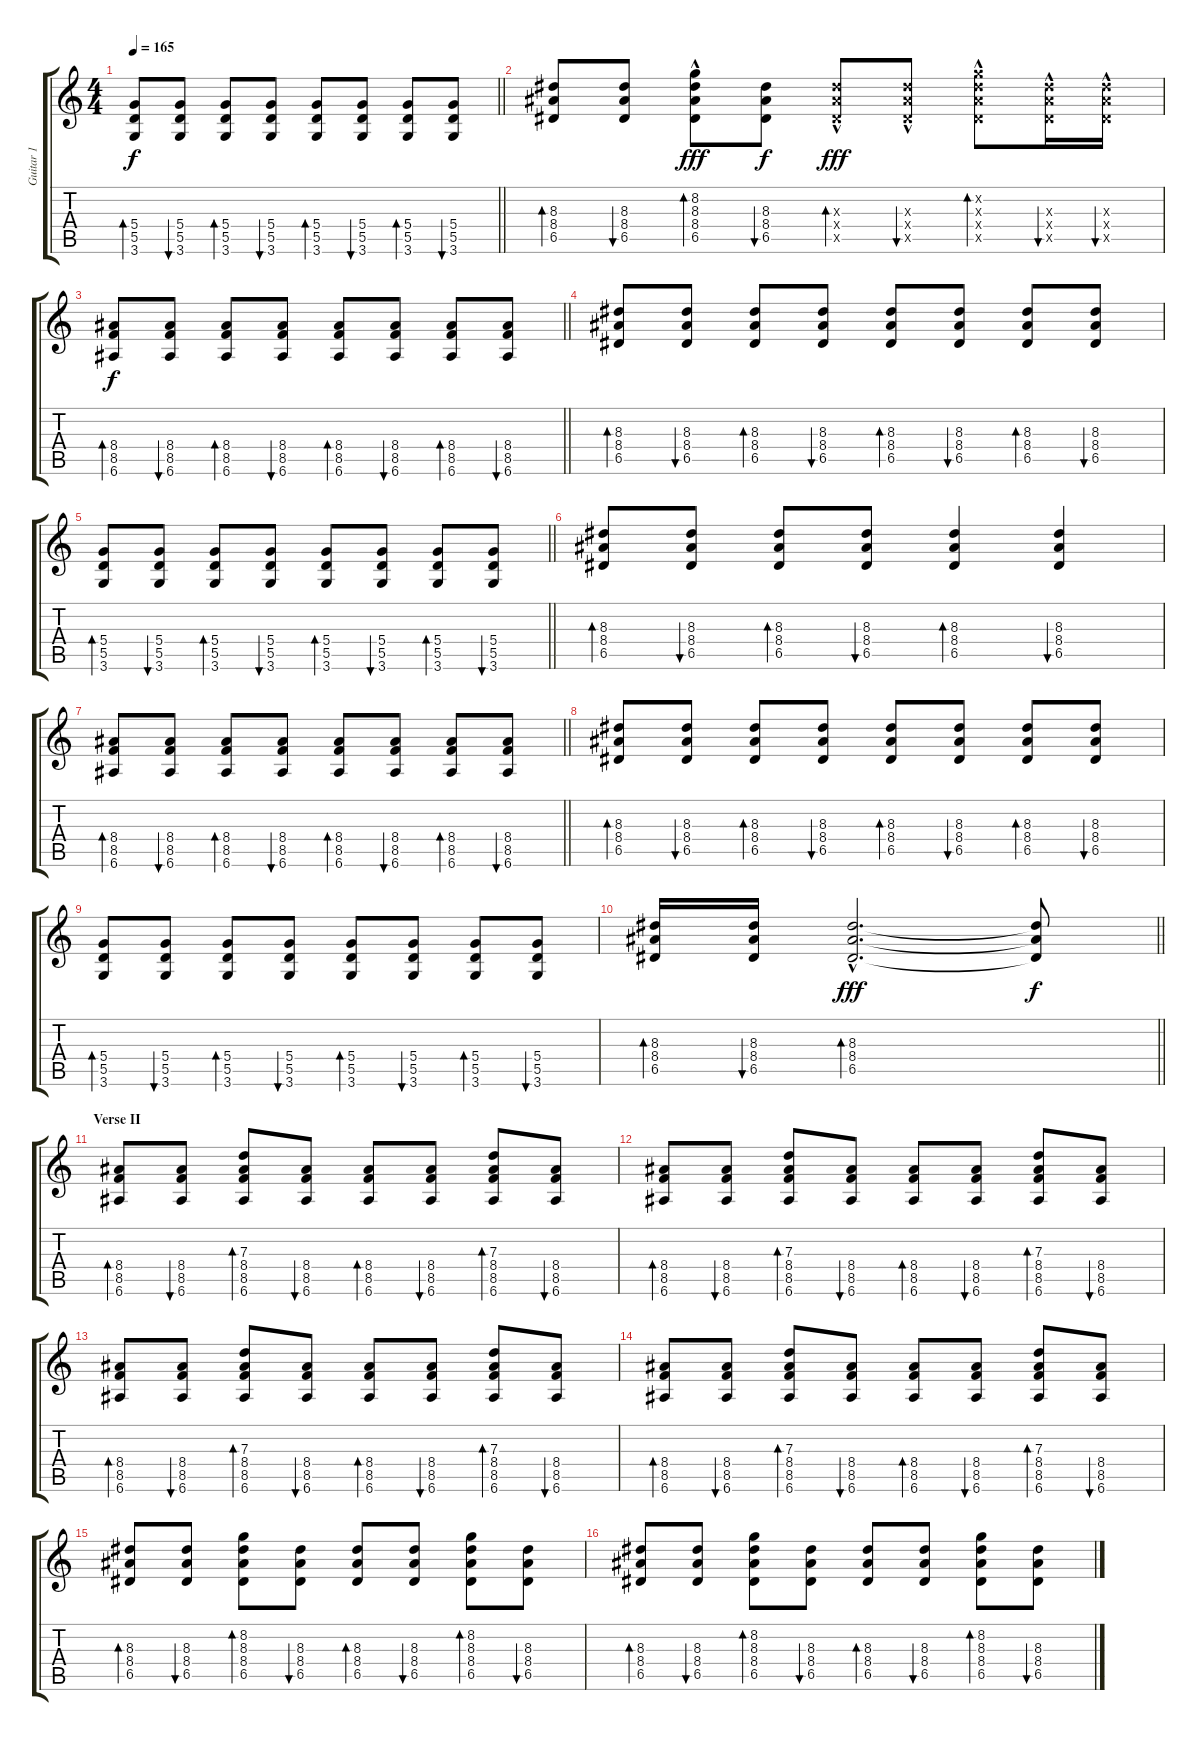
\track ("Guitar 1" "Guitar 1") {instrument acousticguitarsteel}
\staff {score tabs}
\tuning (E4 B3 G3 D3 A2 E2) {hide}
\ts (4 4)
\tempo 165
\clef g2
\barLineRight lightlight
\ks c
(5.4 5.5 3.6).8{bd 60 dy f} (5.4 5.5 3.6).8{bu 60} (5.4 5.5 3.6).8{bd 60} (5.4 5.5 3.6).8{bu 60} (5.4 5.5 3.6).8{bd 60} (5.4 5.5 3.6).8{bu 60} (5.4 5.5 3.6).8{bd 60} (5.4 5.5 3.6).8{bu 60} |
(8.3 8.4 6.5).8{bd 60} (8.3 8.4 6.5).8{bu 60} (8.2 8.3 8.4 6.5{hac}).8{bd 60 dy fff} (8.3 8.4 6.5).8{bu 60 dy f} (8.3{x} 8.4{hac x} 6.5{x}).8{bd 60 dy fff} (8.3{x} 8.4{hac x} 6.5{x}).8{bu 60} (8.2{x} 8.3{hac x} 8.4{x} 6.5{x}).8{bd 60} (8.3{hac x} 8.4{x} 6.5{x}).16{bu 60} (8.3{hac x} 8.4{x} 6.5{x}).16{bu 60} |
\barLineRight lightlight
(8.4 8.5 6.6).8{bd 60 dy f} (8.4 8.5 6.6).8{bu 60} (8.4 8.5 6.6).8{bd 60} (8.4 8.5 6.6).8{bu 60} (8.4 8.5 6.6).8{bd 60} (8.4 8.5 6.6).8{bu 60} (8.4 8.5 6.6).8{bd 60} (8.4 8.5 6.6).8{bu 60} |
(8.3 8.4 6.5).8{bd 60} (8.3 8.4 6.5).8{bu 60} (8.3 8.4 6.5).8{bd 60} (8.3 8.4 6.5).8{bu 60} (8.3 8.4 6.5).8{bd 60} (8.3 8.4 6.5).8{bu 60} (8.3 8.4 6.5).8{bd 60} (8.3 8.4 6.5).8{bu 60} |
\barLineRight lightlight
(5.4 5.5 3.6).8{bd 60} (5.4 5.5 3.6).8{bu 60} (5.4 5.5 3.6).8{bd 60} (5.4 5.5 3.6).8{bu 60} (5.4 5.5 3.6).8{bd 60} (5.4 5.5 3.6).8{bu 60} (5.4 5.5 3.6).8{bd 60} (5.4 5.5 3.6).8{bu 60} |
(8.3 8.4 6.5).8{bd 60} (8.3 8.4 6.5).8{bu 60} (8.3 8.4 6.5).8{bd 60} (8.3 8.4 6.5).8{bu 60} (8.3 8.4 6.5).4{bd 60} (8.3 8.4 6.5).4{bu 60} |
\barLineRight lightlight
(8.4 8.5 6.6).8{bd 60} (8.4 8.5 6.6).8{bu 60} (8.4 8.5 6.6).8{bd 60} (8.4 8.5 6.6).8{bu 60} (8.4 8.5 6.6).8{bd 60} (8.4 8.5 6.6).8{bu 60} (8.4 8.5 6.6).8{bd 60} (8.4 8.5 6.6).8{bu 60} |
(8.3 8.4 6.5).8{bd 60} (8.3 8.4 6.5).8{bu 60} (8.3 8.4 6.5).8{bd 60} (8.3 8.4 6.5).8{bu 60} (8.3 8.4 6.5).8{bd 60} (8.3 8.4 6.5).8{bu 60} (8.3 8.4 6.5).8{bd 60} (8.3 8.4 6.5).8{bu 60} |
(5.4 5.5 3.6).8{bd 60} (5.4 5.5 3.6).8{bu 60} (5.4 5.5 3.6).8{bd 60} (5.4 5.5 3.6).8{bu 60} (5.4 5.5 3.6).8{bd 60} (5.4 5.5 3.6).8{bu 60} (5.4 5.5 3.6).8{bd 60} (5.4 5.5 3.6).8{bu 60} |
\barLineRight lightlight
(8.3 8.4 6.5).16{bd 60} (8.3 8.4 6.5).16{bu 60} (8.3{hac} 8.4 6.5).2{d bd 60 dy fff} (8.3{t} 8.4{t} 6.5{t}).8{dy f} |
\section ("" "Verse II")
(8.4 8.5 6.6).8{bd 60} (8.4 8.5 6.6).8{bu 60} (7.3 8.4 8.5 6.6).8{bd 60} (8.4 8.5 6.6).8{bu 60} (8.4 8.5 6.6).8{bd 60} (8.4 8.5 6.6).8{bu 60} (7.3 8.4 8.5 6.6).8{bd 60} (8.4 8.5 6.6).8{bu 60} |
(8.4 8.5 6.6).8{bd 60} (8.4 8.5 6.6).8{bu 60} (7.3 8.4 8.5 6.6).8{bd 60} (8.4 8.5 6.6).8{bu 60} (8.4 8.5 6.6).8{bd 60} (8.4 8.5 6.6).8{bu 60} (7.3 8.4 8.5 6.6).8{bd 60} (8.4 8.5 6.6).8{bu 60} |
(8.4 8.5 6.6).8{bd 60} (8.4 8.5 6.6).8{bu 60} (7.3 8.4 8.5 6.6).8{bd 60} (8.4 8.5 6.6).8{bu 60} (8.4 8.5 6.6).8{bd 60} (8.4 8.5 6.6).8{bu 60} (7.3 8.4 8.5 6.6).8{bd 60} (8.4 8.5 6.6).8{bu 60} |
(8.4 8.5 6.6).8{bd 60} (8.4 8.5 6.6).8{bu 60} (7.3 8.4 8.5 6.6).8{bd 60} (8.4 8.5 6.6).8{bu 60} (8.4 8.5 6.6).8{bd 60} (8.4 8.5 6.6).8{bu 60} (7.3 8.4 8.5 6.6).8{bd 60} (8.4 8.5 6.6).8{bu 60} |
(8.3 8.4 6.5).8{bd 60} (8.3 8.4 6.5).8{bu 60} (8.2 8.3 8.4 6.5).8{bd 60} (8.3 8.4 6.5).8{bu 60} (8.3 8.4 6.5).8{bd 60} (8.3 8.4 6.5).8{bu 60} (8.2 8.3 8.4 6.5).8{bd 60} (8.3 8.4 6.5).8{bu 60} |
(8.3 8.4 6.5).8{bd 60} (8.3 8.4 6.5).8{bu 60} (8.2 8.3 8.4 6.5).8{bd 60} (8.3 8.4 6.5).8{bu 60} (8.3 8.4 6.5).8{bd 60} (8.3 8.4 6.5).8{bu 60} (8.2 8.3 8.4 6.5).8{bd 60} (8.3 8.4 6.5).8{bu 60}
